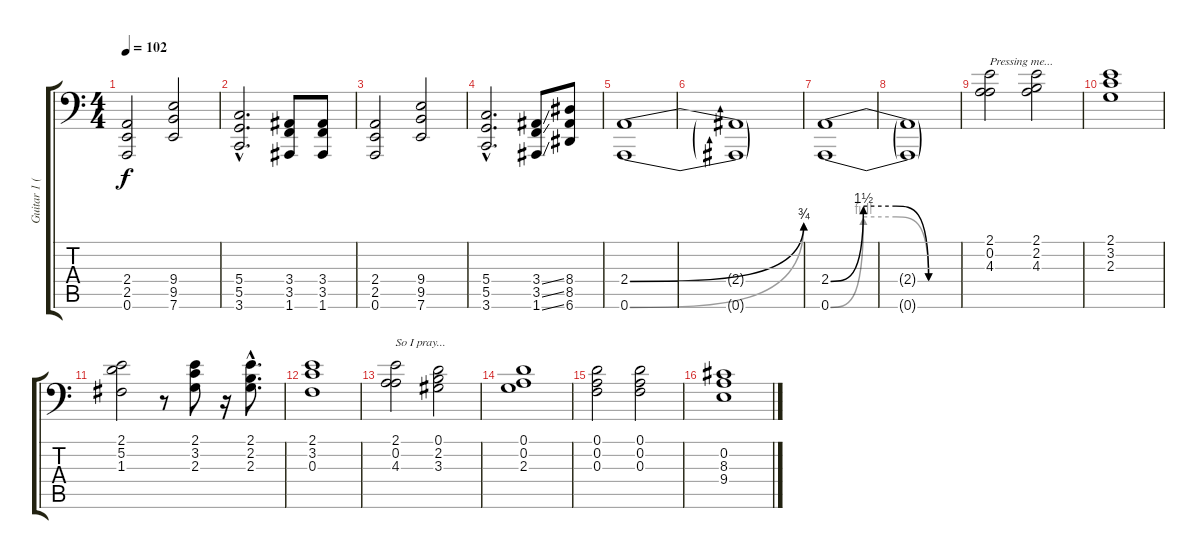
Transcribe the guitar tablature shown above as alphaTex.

\track ("Guitar 1 (Head)" "Guitar 1 (") {instrument distortionguitar}
\staff {score tabs}
\tuning (D3 A2 F2 G1 D1 A0) {hide}
\ts (4 4)
\tempo 102
\clef f4
\ks c
(2.4 2.5 0.6).2{dy f} (9.4 9.5 7.6).2 |
(5.4{hac} 5.5{hac} 3.6{hac}).2{d} (3.4 3.5 1.6).8 (3.4 3.5 1.6).8 |
(2.4 2.5 0.6).2 (9.4 9.5 7.6).2 |
(5.4{hac} 5.5{hac} 3.6{hac}).2{d} (3.4{ss} 3.5{ss} 1.6{ss}).8 (8.4 8.5 6.6).8 |
(2.4{be (bend 0 0 60 3)} 0.6{be (bend 0 0 60 3)}).1 |
(2.4{t} 0.6{t}).1 |
(2.4{be (custom 0 0 15 6 30 6 45 0 60 0)} 0.6{be (custom 0 0 15 4 30 4 45 0 60 0)}).1 |
(2.4{t} 0.6{t}).1 |
(2.1 0.2 4.3).2{txt "Pressing me..."} (2.1 2.2 4.3).2 |
(2.1 3.2 2.3).1 |
(2.1 5.2 1.3).2 r.8 (2.1 3.2 2.3).8 r.16 (2.1{hac} 2.2{hac} 2.3{hac}).8{d} |
(2.1 3.2 0.3).1 |
(2.1 0.2 4.3).2{txt "So I pray..."} (0.1 2.2 3.3).2 |
(0.1 0.2 2.3).1 |
(0.1 0.2 0.3).2 (0.1 0.2 0.3).2 |
(0.2 8.3 9.4).1
